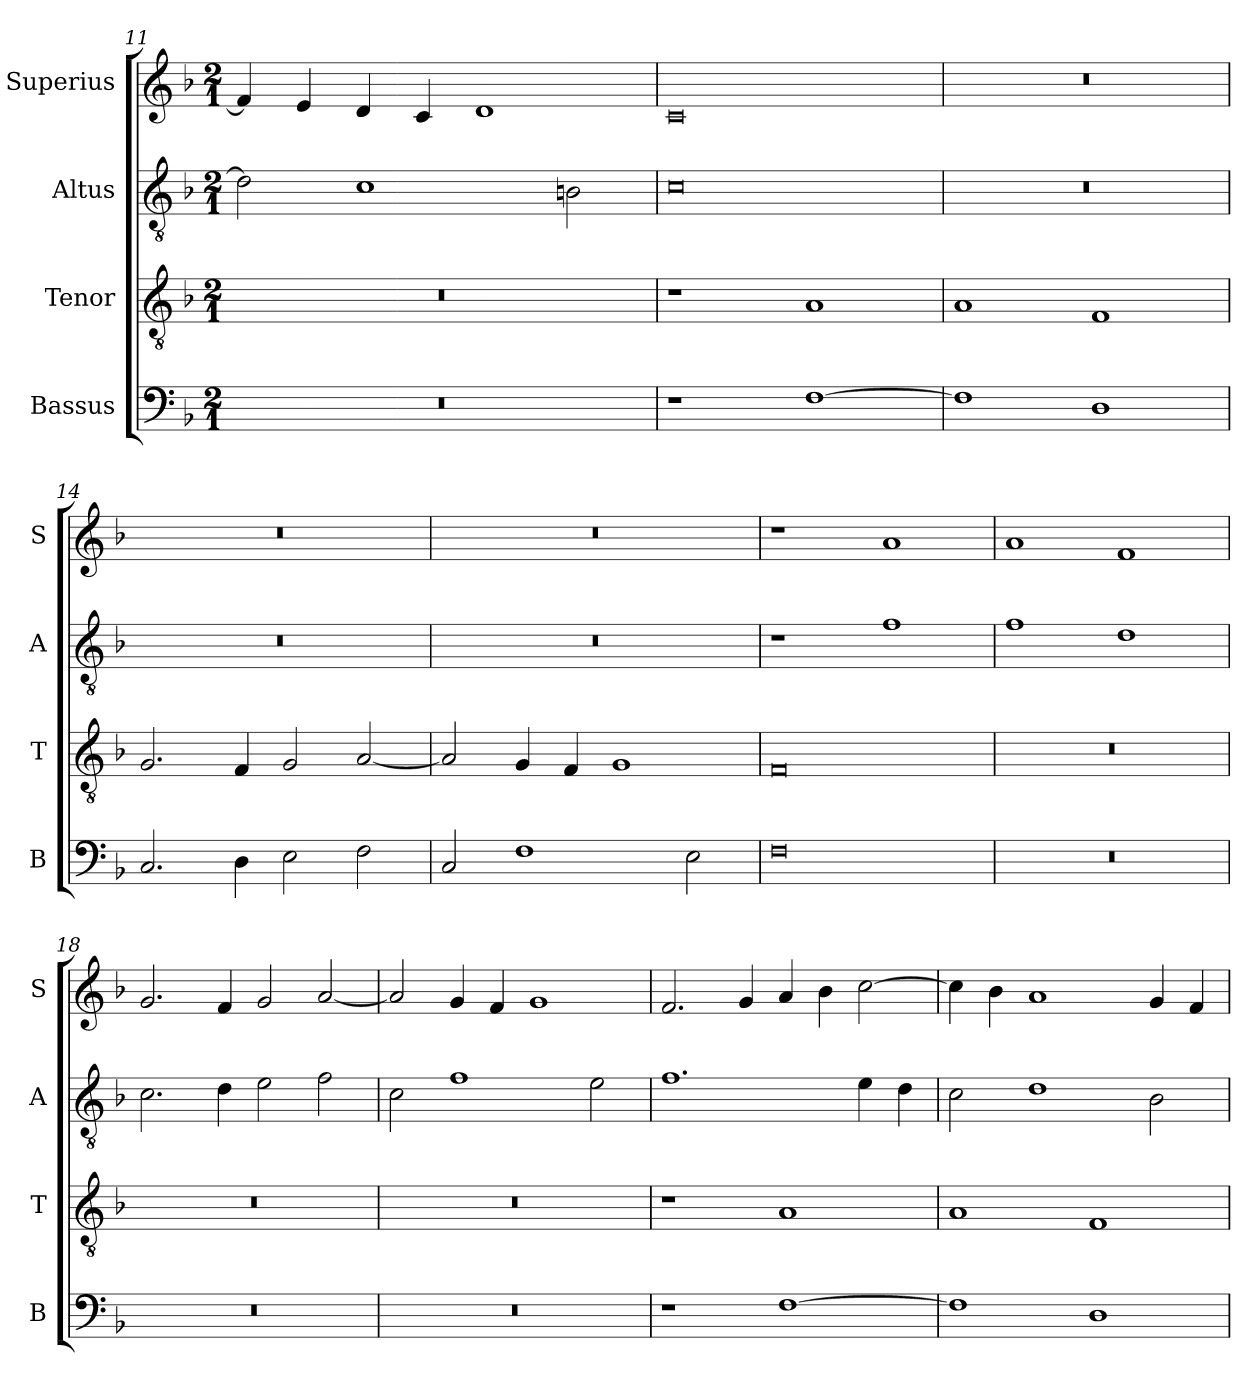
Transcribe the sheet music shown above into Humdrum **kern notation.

**kern	**kern	**kern	**kern
*part4	*part3	*part2	*part1
*staff4	*staff3	*staff2	*staff1
*I"Bassus	*I"Tenor	*I"Altus	*I"Superius
*I'B	*I'T	*I'A	*I'S
*clefF4	*clefGv2	*clefGv2	*clefG2
*k[b-]	*k[b-]	*k[b-]	*k[b-]
*F:	*F:	*F:	*F:
*M2/1	*M2/1	*M2/1	*M2/1
=11	=11	=11	=11
0r	0r	2d]	4f]
.	.	.	4e
.	.	1c	4d
.	.	.	4c
.	.	.	1d
.	.	2Bn	.
=12	=12	=12	=12
1r	1r	0c	0c
[1F	1A	.	.
=13	=13	=13	=13
1F]	1A	0r	0r
1D	1F	.	.
=14	=14	=14	=14
2.C	2.G	0r	0r
4D	4F	.	.
2E	2G	.	.
2F	[2A	.	.
=15	=15	=15	=15
2C	2A]	0r	0r
1F	4G	.	.
.	4F	.	.
.	1G	.	.
2E	.	.	.
=16	=16	=16	=16
0F	0F	1r	1r
.	.	1f	1a
=17	=17	=17	=17
0r	0r	1f	1a
.	.	1d	1f
=18	=18	=18	=18
0r	0r	2.c	2.g
.	.	4d	4f
.	.	2e	2g
.	.	2f	[2a
=19	=19	=19	=19
0r	0r	2c	2a]
.	.	1f	4g
.	.	.	4f
.	.	.	1g
.	.	2e	.
=20	=20	=20	=20
1r	1r	1.f	2.f
.	.	.	4g
[1F	1A	.	4a
.	.	.	4b-
.	.	4e	[2cc
.	.	4d	.
=21	=21	=21	=21
1F]	1A	2c	4cc]
.	.	.	4b-
.	.	1d	1a
1D	1F	.	.
.	.	2B-	4g
.	.	.	4f
=	=	=	=
*-	*-	*-	*-
